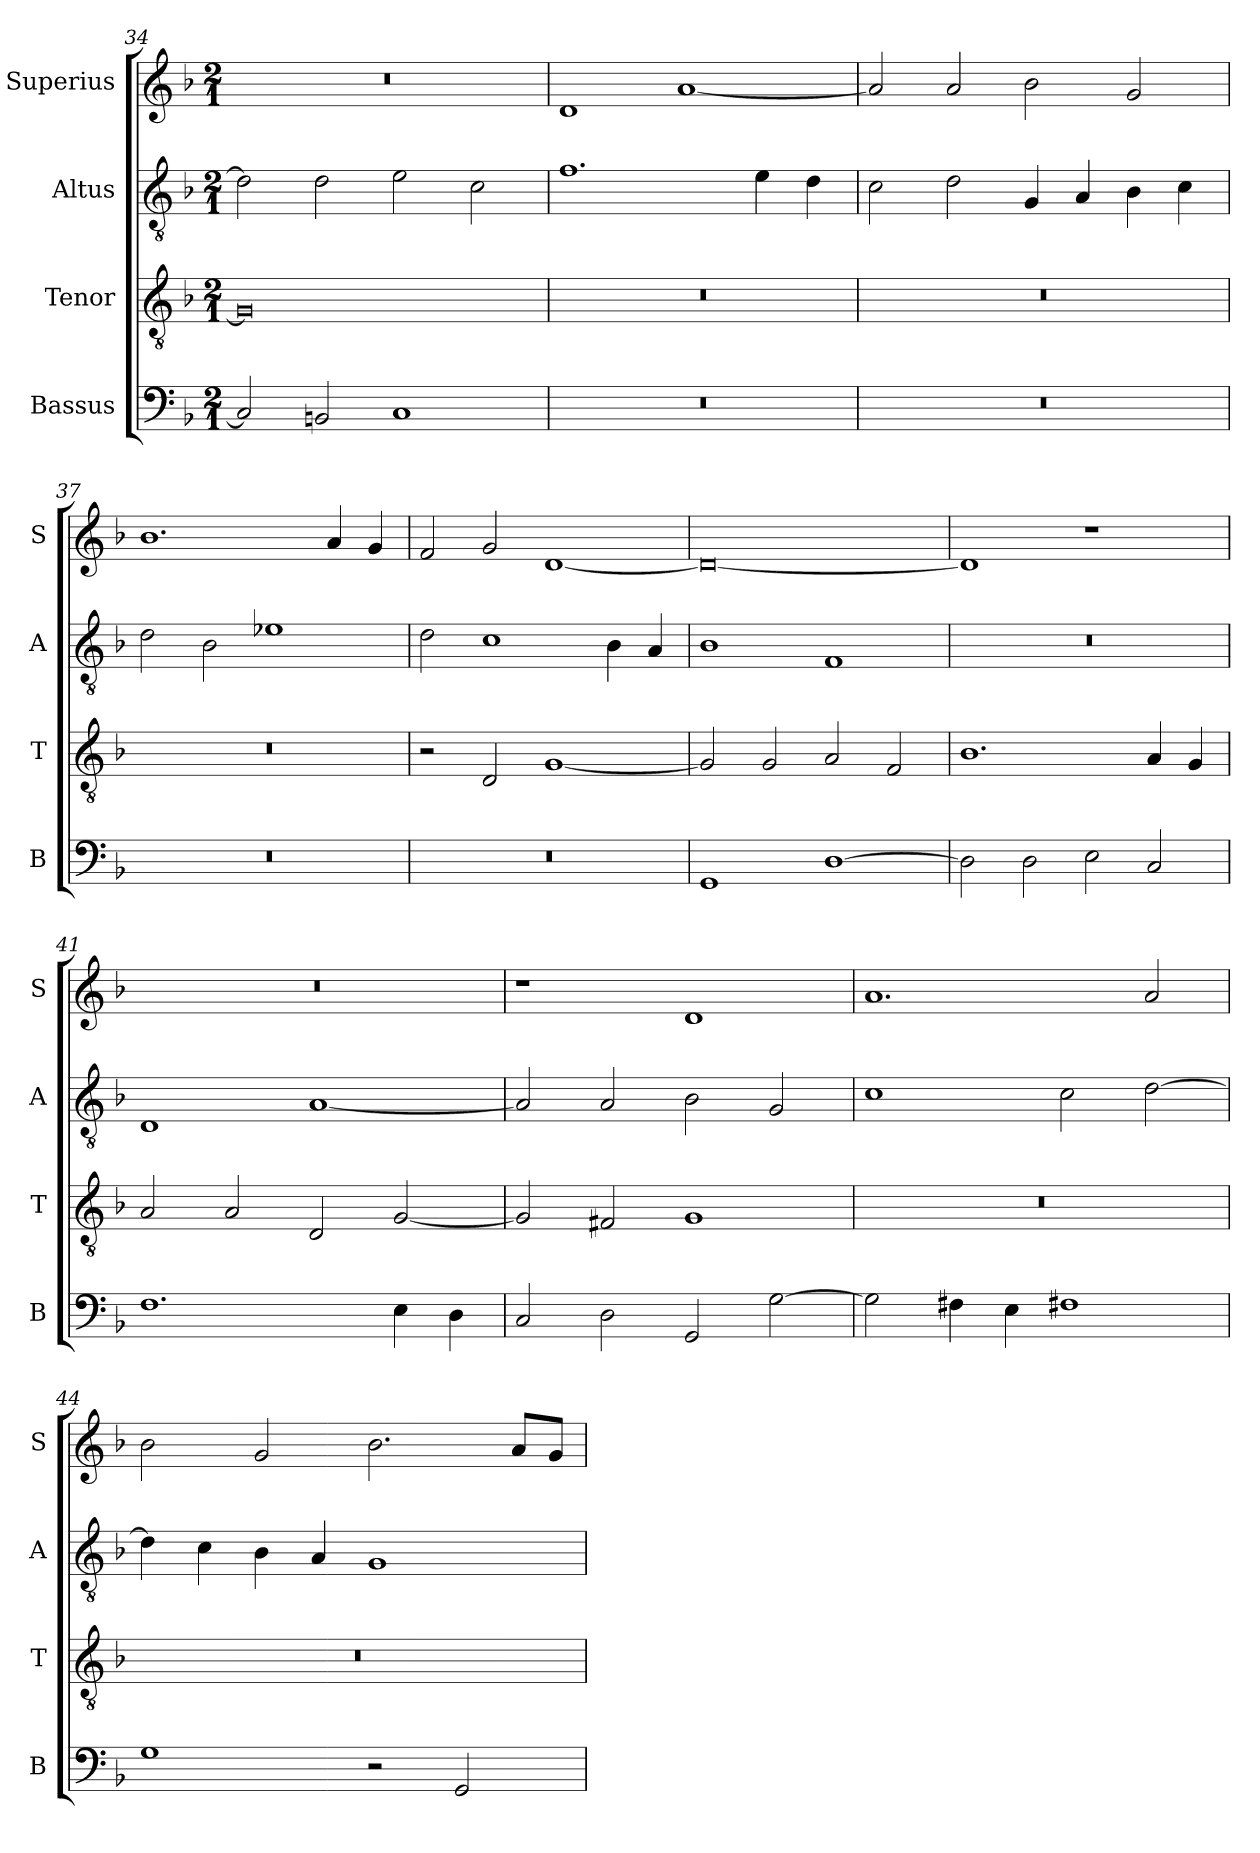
**kern	**kern	**kern	**kern
*part4	*part3	*part2	*part1
*staff4	*staff3	*staff2	*staff1
*I"Bassus	*I"Tenor	*I"Altus	*I"Superius
*I'B	*I'T	*I'A	*I'S
*clefF4	*clefGv2	*clefGv2	*clefG2
*k[b-]	*k[b-]	*k[b-]	*k[b-]
*F:	*F:	*F:	*F:
*M2/1	*M2/1	*M2/1	*M2/1
=34	=34	=34	=34
2C]	0G]	2d]	0r
2BBn	.	2d	.
1C	.	2e	.
.	.	2c	.
=35	=35	=35	=35
0r	0r	1.f	1d
.	.	.	[1a
.	.	4e	.
.	.	4d	.
=36	=36	=36	=36
0r	0r	2c	2a]
.	.	2d	2a
.	.	4G	2b-
.	.	4A	.
.	.	4B-	2g
.	.	4c	.
=37	=37	=37	=37
0r	0r	2d	1.b-
.	.	2B-	.
.	.	1e-X	.
.	.	.	4a
.	.	.	4g
=38	=38	=38	=38
0r	2r	2d	2f
.	2D	1c	2g
.	[1G	.	[1d
.	.	4B-	.
.	.	4A	.
=39	=39	=39	=39
1GG	2G]	1B-	0d_
.	2G	.	.
[1D	2A	1F	.
.	2F	.	.
=40	=40	=40	=40
2D]	1.B-	0r	1d]
2D	.	.	.
2E	.	.	1r
2C	4A	.	.
.	4G	.	.
=41	=41	=41	=41
1.F	2A	1D	0r
.	2A	.	.
.	2D	[1A	.
4E	[2G	.	.
4D	.	.	.
=42	=42	=42	=42
2C	2G]	2A]	1r
2D	2F#X	2A	.
2GG	1G	2B-	1d
[2G	.	2G	.
=43	=43	=43	=43
2G]	0r	1c	1.a
4F#X	.	.	.
4E	.	.	.
1F#X	.	2c	.
.	.	[2d	2a
=44	=44	=44	=44
1G	0r	4d]	2b-
.	.	4c	.
.	.	4B-	2g
.	.	4A	.
2r	.	1G	2.b-
2GG	.	.	.
.	.	.	8aL
.	.	.	8gJ
=	=	=	=
*-	*-	*-	*-
